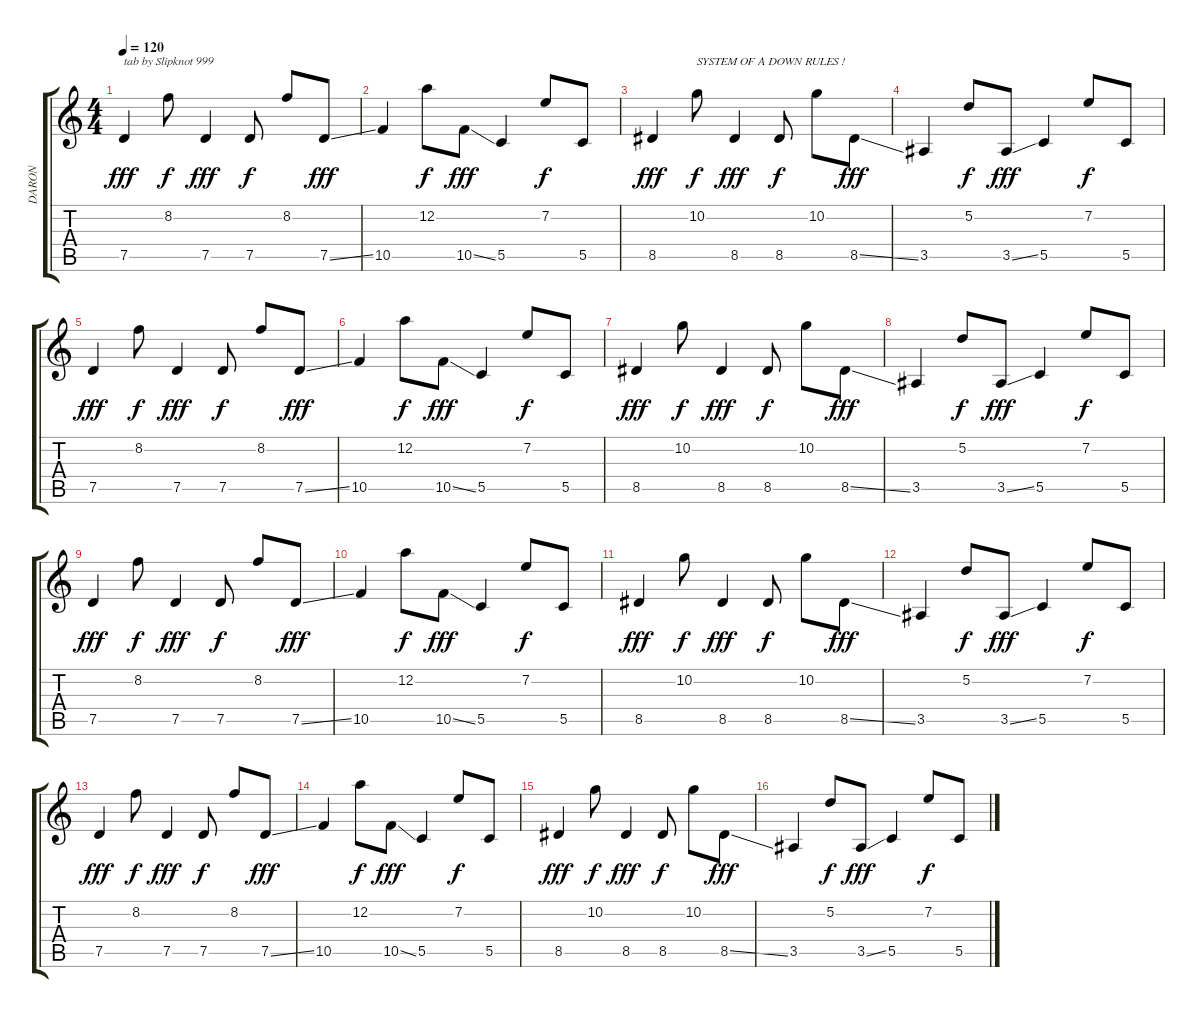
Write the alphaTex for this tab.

\track ("DARON" "DARON") {instrument acousticguitarsteel}
\staff {score tabs}
\tuning (D4 A3 F3 C3 G2 C2) {hide}
\ts (4 4)
\tempo 120
\clef g2
\ks c
7.5.4{txt "tab by Slipknot 999" dy fff instrument acousticguitarsteel} 8.2.8{dy f} 7.5.4{dy fff} 7.5.8{dy f} 8.2.8 7.5{ss}.8{dy fff} |
10.5.4 12.2.8{dy f} 10.5{ss}.8{dy fff} 5.5.4 7.2.8{dy f} 5.5.8 |
8.5.4{dy fff} 10.2.8{txt "SYSTEM OF A DOWN RULES !" dy f} 8.5.4{dy fff} 8.5.8{dy f} 10.2.8 8.5{ss}.8{dy fff} |
3.5.4 5.2.8{dy f} 3.5{ss}.8{dy fff} 5.5.4 7.2.8{dy f} 5.5.8 |
7.5.4{dy fff} 8.2.8{dy f} 7.5.4{dy fff} 7.5.8{dy f} 8.2.8 7.5{ss}.8{dy fff} |
10.5.4 12.2.8{dy f} 10.5{ss}.8{dy fff} 5.5.4 7.2.8{dy f} 5.5.8 |
8.5.4{dy fff} 10.2.8{dy f} 8.5.4{dy fff} 8.5.8{dy f} 10.2.8 8.5{ss}.8{dy fff} |
3.5.4 5.2.8{dy f} 3.5{ss}.8{dy fff} 5.5.4 7.2.8{dy f} 5.5.8 |
7.5.4{dy fff} 8.2.8{dy f} 7.5.4{dy fff} 7.5.8{dy f} 8.2.8 7.5{ss}.8{dy fff} |
10.5.4 12.2.8{dy f} 10.5{ss}.8{dy fff} 5.5.4 7.2.8{dy f} 5.5.8 |
8.5.4{dy fff} 10.2.8{dy f} 8.5.4{dy fff} 8.5.8{dy f} 10.2.8 8.5{ss}.8{dy fff} |
3.5.4 5.2.8{dy f} 3.5{ss}.8{dy fff} 5.5.4 7.2.8{dy f} 5.5.8 |
7.5.4{dy fff} 8.2.8{dy f} 7.5.4{dy fff} 7.5.8{dy f} 8.2.8 7.5{ss}.8{dy fff} |
10.5.4 12.2.8{dy f} 10.5{ss}.8{dy fff} 5.5.4 7.2.8{dy f} 5.5.8 |
8.5.4{dy fff} 10.2.8{dy f} 8.5.4{dy fff} 8.5.8{dy f} 10.2.8 8.5{ss}.8{dy fff} |
3.5.4 5.2.8{dy f} 3.5{ss}.8{dy fff} 5.5.4 7.2.8{dy f} 5.5.8
